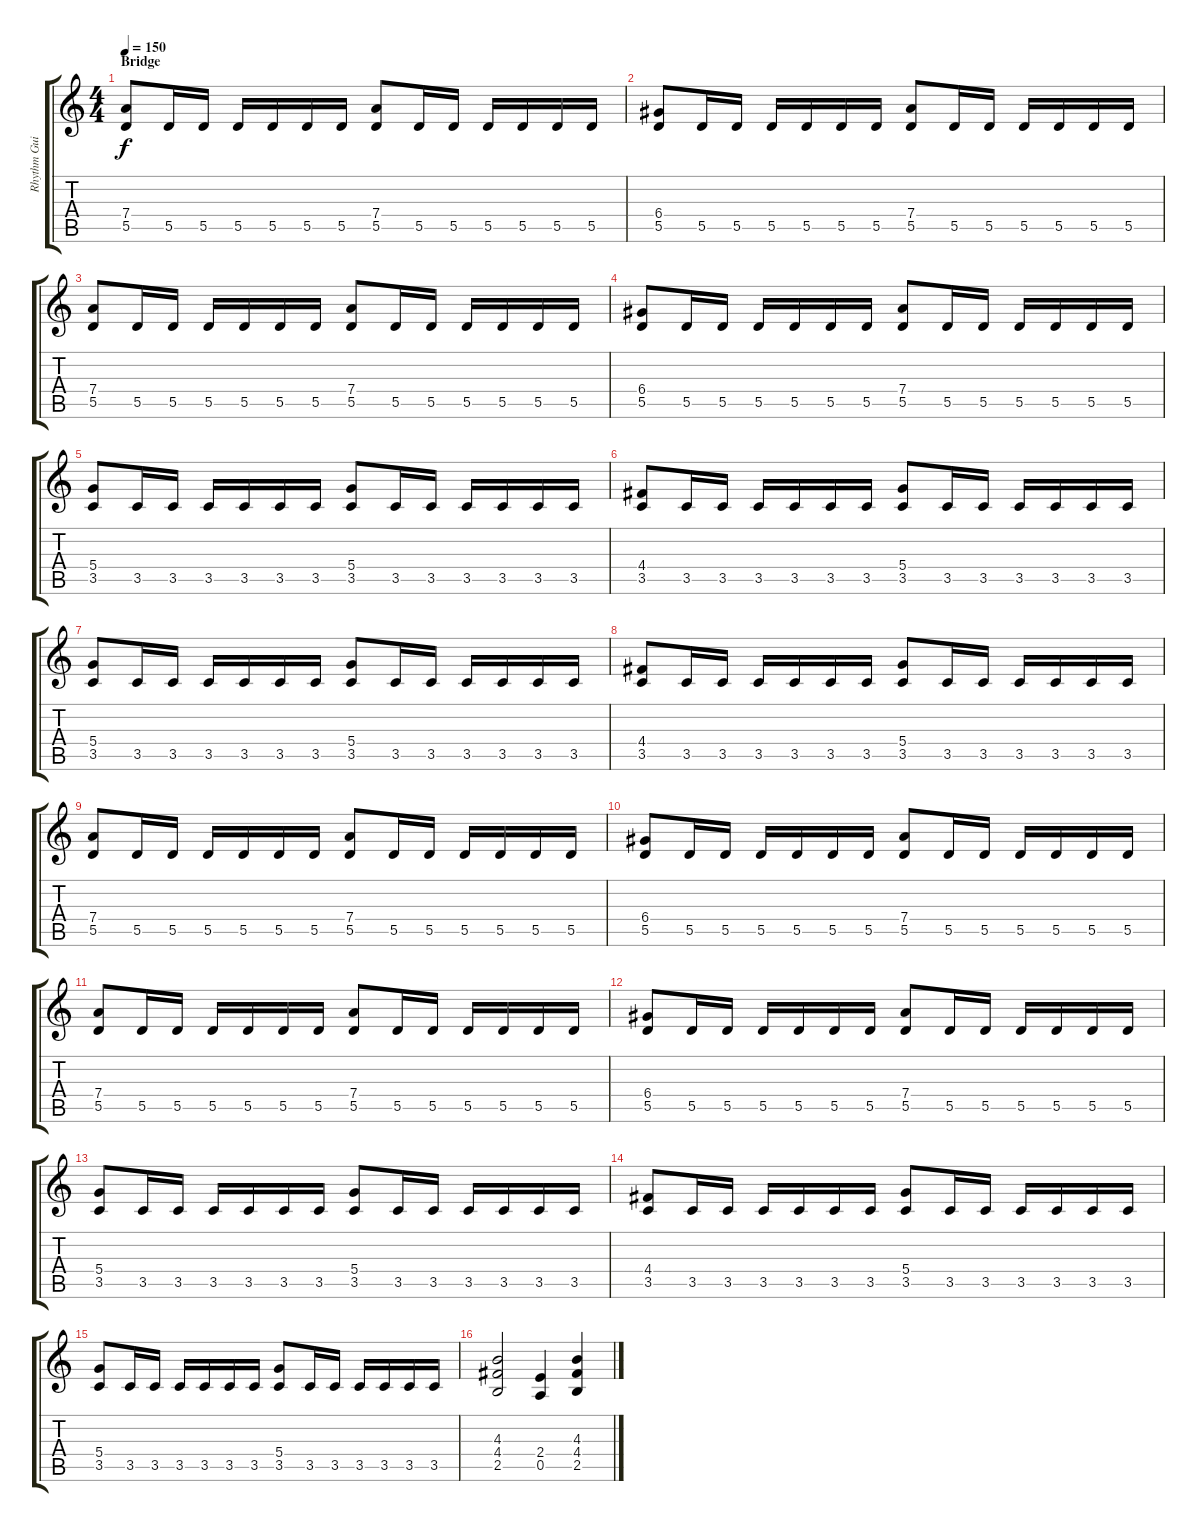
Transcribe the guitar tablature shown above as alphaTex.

\track ("Rhythm Guitar" "Rhythm Gui") {instrument distortionguitar}
\staff {score tabs}
\tuning (E4 B3 G3 D3 A2 E2) {hide}
\ts (4 4)
\section ("" "Bridge")
\tempo 150
\clef g2
\ks c
(7.4 5.5).8{dy f} 5.5.16 5.5.16 5.5.16 5.5.16 5.5.16 5.5.16 (7.4 5.5).8 5.5.16 5.5.16 5.5.16 5.5.16 5.5.16 5.5.16 |
(6.4 5.5).8 5.5.16 5.5.16 5.5.16 5.5.16 5.5.16 5.5.16 (7.4 5.5).8 5.5.16 5.5.16 5.5.16 5.5.16 5.5.16 5.5.16 |
(7.4 5.5).8 5.5.16 5.5.16 5.5.16 5.5.16 5.5.16 5.5.16 (7.4 5.5).8 5.5.16 5.5.16 5.5.16 5.5.16 5.5.16 5.5.16 |
(6.4 5.5).8 5.5.16 5.5.16 5.5.16 5.5.16 5.5.16 5.5.16 (7.4 5.5).8 5.5.16 5.5.16 5.5.16 5.5.16 5.5.16 5.5.16 |
(5.4 3.5).8 3.5.16 3.5.16 3.5.16 3.5.16 3.5.16 3.5.16 (5.4 3.5).8 3.5.16 3.5.16 3.5.16 3.5.16 3.5.16 3.5.16 |
(4.4 3.5).8 3.5.16 3.5.16 3.5.16 3.5.16 3.5.16 3.5.16 (5.4 3.5).8 3.5.16 3.5.16 3.5.16 3.5.16 3.5.16 3.5.16 |
(5.4 3.5).8 3.5.16 3.5.16 3.5.16 3.5.16 3.5.16 3.5.16 (5.4 3.5).8 3.5.16 3.5.16 3.5.16 3.5.16 3.5.16 3.5.16 |
(4.4 3.5).8 3.5.16 3.5.16 3.5.16 3.5.16 3.5.16 3.5.16 (5.4 3.5).8 3.5.16 3.5.16 3.5.16 3.5.16 3.5.16 3.5.16 |
(7.4 5.5).8 5.5.16 5.5.16 5.5.16 5.5.16 5.5.16 5.5.16 (7.4 5.5).8 5.5.16 5.5.16 5.5.16 5.5.16 5.5.16 5.5.16 |
(6.4 5.5).8 5.5.16 5.5.16 5.5.16 5.5.16 5.5.16 5.5.16 (7.4 5.5).8 5.5.16 5.5.16 5.5.16 5.5.16 5.5.16 5.5.16 |
(7.4 5.5).8 5.5.16 5.5.16 5.5.16 5.5.16 5.5.16 5.5.16 (7.4 5.5).8 5.5.16 5.5.16 5.5.16 5.5.16 5.5.16 5.5.16 |
(6.4 5.5).8 5.5.16 5.5.16 5.5.16 5.5.16 5.5.16 5.5.16 (7.4 5.5).8 5.5.16 5.5.16 5.5.16 5.5.16 5.5.16 5.5.16 |
(5.4 3.5).8 3.5.16 3.5.16 3.5.16 3.5.16 3.5.16 3.5.16 (5.4 3.5).8 3.5.16 3.5.16 3.5.16 3.5.16 3.5.16 3.5.16 |
(4.4 3.5).8 3.5.16 3.5.16 3.5.16 3.5.16 3.5.16 3.5.16 (5.4 3.5).8 3.5.16 3.5.16 3.5.16 3.5.16 3.5.16 3.5.16 |
(5.4 3.5).8 3.5.16 3.5.16 3.5.16 3.5.16 3.5.16 3.5.16 (5.4 3.5).8 3.5.16 3.5.16 3.5.16 3.5.16 3.5.16 3.5.16 |
(4.3 4.4 2.5).2 (2.4 0.5).4 (4.3 4.4 2.5).4
